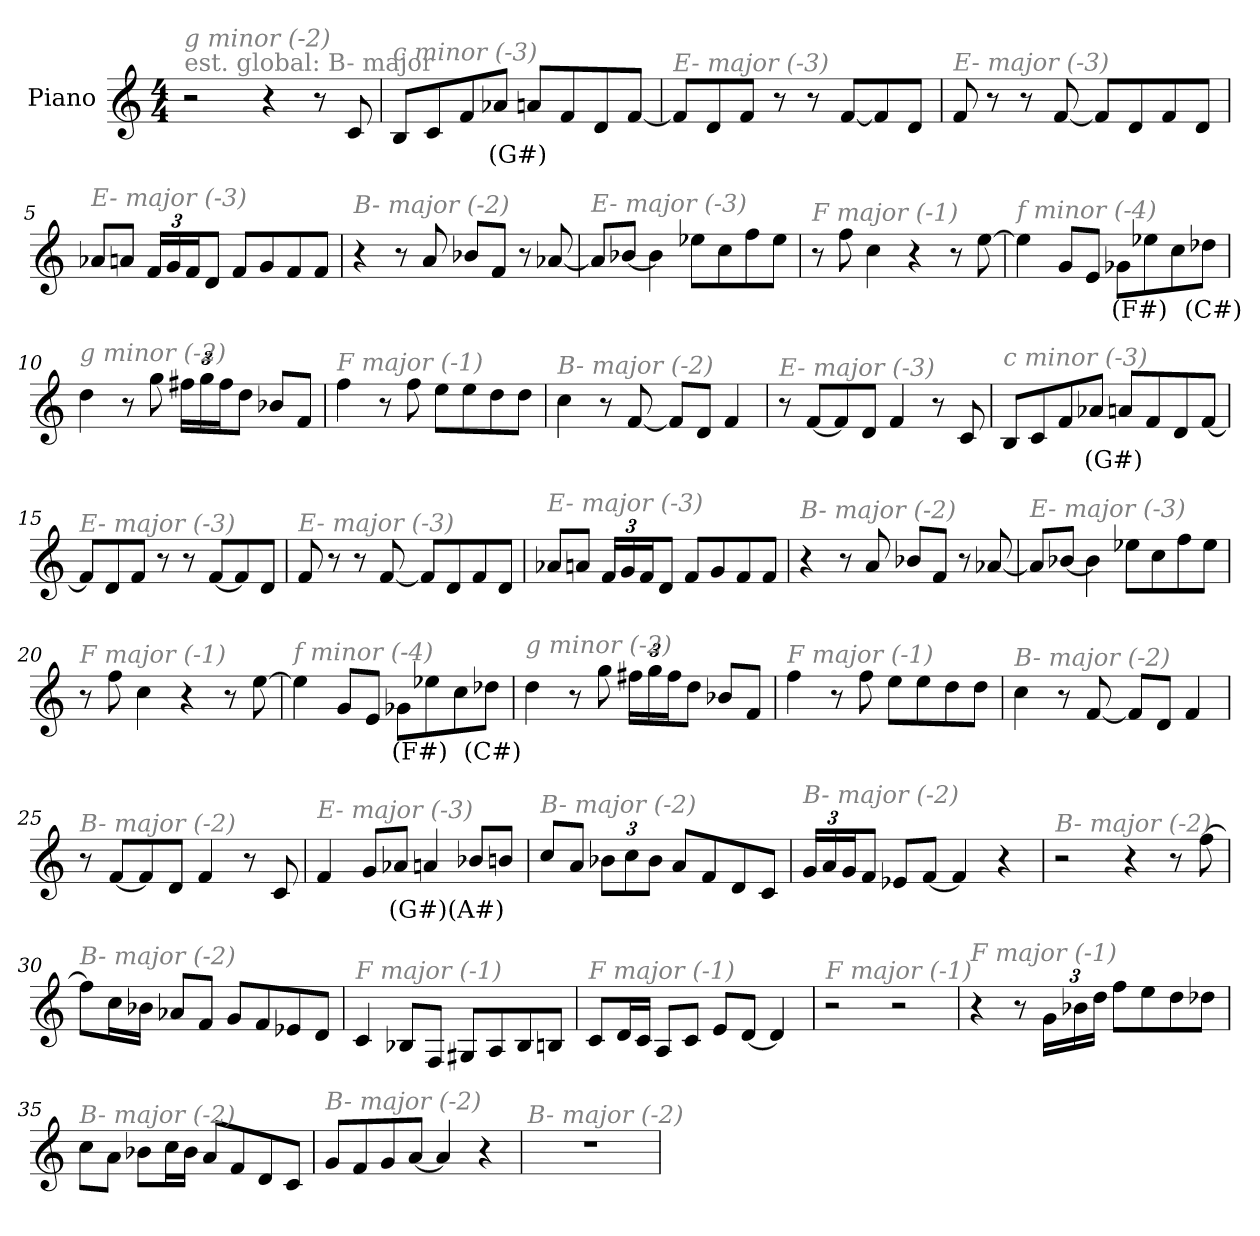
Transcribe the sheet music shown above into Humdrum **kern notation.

**kern	**text
*part1	*part1
*staff1	*staff1
*I"Piano	*
*I'Pno	*
*clefG2	*
*k[]	*
*M4/4	*
*MM165	*
=1	=1
!LO:TX:a:color=#808080:t=est. global&colon; B- major	!
!LO:TX:i:color=#808080:t=g minor (-2)	!
2r	.
4r	.
8r	.
8c/	.
=2	=2
!LO:TX:i:color=#808080:t=c minor (-3)	!
8B/L	.
8c/	.
8f/	.
8a-Xi/J	(G#)
8a/L	.
8f/	.
8d/	.
[8f/J	.
=3	=3
!LO:TX:i:color=#808080:t=E- major (-3)	!
8f/L]	.
8d/	.
8f/J	.
8r	.
8r	.
[8f/L	.
8f/]	.
8d/J	.
=4	=4
!LO:TX:i:color=#808080:t=E- major (-3)	!
8f/	.
8r	.
8r	.
[8f/	.
8f/L]	.
8d/	.
8f/	.
8d/J	.
!!LO:LB:g=z
=5	=5
!LO:TX:i:color=#808080:t=E- major (-3)	!
8a-X/L	.
8an/J	.
*Xbrackettup	*
24f/LL	.
24g/	.
24f/J	.
8d/J	.
8f/L	.
8g/	.
8f/	.
8f/J	.
=6	=6
!LO:TX:i:color=#808080:t=B- major (-2)	!
4r	.
8r	.
8a/	.
8b-X/L	.
8f/J	.
8r	.
[8a-X/	.
=7	=7
!LO:TX:i:color=#808080:t=E- major (-3)	!
8a-/L]	.
[8b-X/J	.
4b-\]	.
8ee-X\L	.
8cc\	.
8ff\	.
8ee-\J	.
=8	=8
!LO:TX:i:color=#808080:t=F major (-1)	!
8r	.
8ff\	.
4cc\	.
4r	.
8r	.
[8ee\	.
!!LO:LB:g=z
=9	=9
!LO:TX:i:color=#808080:t=f minor (-4)	!
4ee\]	.
8g/L	.
8e/J	.
8g-Xi\L	(F#)
8ee-X\	.
8cc\	.
8dd-Xi\J	(C#)
=10	=10
!LO:TX:i:color=#808080:t=g minor (-2)	!
4dd\	.
8r	.
8gg\	.
24ff#X\LL	.
24gg\	.
24ff#\J	.
8dd\J	.
8b-X/L	.
8f/J	.
=11	=11
!LO:TX:i:color=#808080:t=F major (-1)	!
4ff\	.
8r	.
8ff\	.
8ee\L	.
8ee\	.
8dd\	.
8dd\J	.
=12	=12
!LO:TX:i:color=#808080:t=B- major (-2)	!
4cc\	.
8r	.
[8f/	.
8f/L]	.
8d/J	.
4f/	.
!!LO:LB:g=z
=13	=13
!LO:TX:i:color=#808080:t=E- major (-3)	!
8r	.
[8f/L	.
8f/]	.
8d/J	.
4f/	.
8r	.
8c/	.
=14	=14
!LO:TX:i:color=#808080:t=c minor (-3)	!
8B/L	.
8c/	.
8f/	.
8a-Xi/J	(G#)
8a/L	.
8f/	.
8d/	.
[8f/J	.
=15	=15
!LO:TX:i:color=#808080:t=E- major (-3)	!
8f/L]	.
8d/	.
8f/J	.
8r	.
8r	.
[8f/L	.
8f/]	.
8d/J	.
=16	=16
!LO:TX:i:color=#808080:t=E- major (-3)	!
8f/	.
8r	.
8r	.
[8f/	.
8f/L]	.
8d/	.
8f/	.
8d/J	.
!!LO:LB:g=z
=17	=17
!LO:TX:i:color=#808080:t=E- major (-3)	!
8a-X/L	.
8an/J	.
24f/LL	.
24g/	.
24f/J	.
8d/J	.
8f/L	.
8g/	.
8f/	.
8f/J	.
=18	=18
!LO:TX:i:color=#808080:t=B- major (-2)	!
4r	.
8r	.
8a/	.
8b-X/L	.
8f/J	.
8r	.
[8a-X/	.
=19	=19
!LO:TX:i:color=#808080:t=E- major (-3)	!
8a-/L]	.
[8b-X/J	.
4b-\]	.
8ee-X\L	.
8cc\	.
8ff\	.
8ee-\J	.
=20	=20
!LO:TX:i:color=#808080:t=F major (-1)	!
8r	.
8ff\	.
4cc\	.
4r	.
8r	.
[8ee\	.
!!LO:LB:g=z
=21	=21
!LO:TX:i:color=#808080:t=f minor (-4)	!
4ee\]	.
8g/L	.
8e/J	.
8g-Xi\L	(F#)
8ee-X\	.
8cc\	.
8dd-Xi\J	(C#)
=22	=22
!LO:TX:i:color=#808080:t=g minor (-2)	!
4dd\	.
8r	.
8gg\	.
24ff#X\LL	.
24gg\	.
24ff#\J	.
8dd\J	.
8b-X/L	.
8f/J	.
=23	=23
!LO:TX:i:color=#808080:t=F major (-1)	!
4ff\	.
8r	.
8ff\	.
8ee\L	.
8ee\	.
8dd\	.
8dd\J	.
=24	=24
!LO:TX:i:color=#808080:t=B- major (-2)	!
4cc\	.
8r	.
[8f/	.
8f/L]	.
8d/J	.
4f/	.
!!LO:LB:g=z
=25	=25
!LO:TX:i:color=#808080:t=B- major (-2)	!
8r	.
[8f/L	.
8f/]	.
8d/J	.
4f/	.
8r	.
8c/	.
=26	=26
!LO:TX:i:color=#808080:t=E- major (-3)	!
4f/	.
8g/L	.
8a-Xi/J	(G#)
4a/	.
8b-Xi/L	(A#)
8b/J	.
=27	=27
!LO:TX:i:color=#808080:t=B- major (-2)	!
8cc/L	.
8a/J	.
12b-X\L	.
12cc\	.
12b-\J	.
8a/L	.
8f/	.
8d/	.
8c/J	.
=28	=28
!LO:TX:i:color=#808080:t=B- major (-2)	!
24g/LL	.
24a/	.
24g/J	.
8f/J	.
8e-X/L	.
[8f/J	.
4f/]	.
4r	.
=29	=29
!LO:TX:i:color=#808080:t=B- major (-2)	!
2r	.
4r	.
8r	.
[8ff\	.
!!LO:LB:g=z
=30	=30
!LO:TX:i:color=#808080:t=B- major (-2)	!
8ff\L]	.
16cc\L	.
16b-X\JJ	.
8a-X/L	.
8f/J	.
8g/L	.
8f/	.
8e-X/	.
8d/J	.
=31	=31
!LO:TX:i:color=#808080:t=F major (-1)	!
4c/	.
8B-X/L	.
8F/J	.
8G#X/L	.
8A/	.
8B-/	.
8Bn/J	.
=32	=32
!LO:TX:i:color=#808080:t=F major (-1)	!
8c/L	.
16d/L	.
16c/JJ	.
8A/L	.
8c/J	.
8e/L	.
[8d/J	.
4d/]	.
=33	=33
!LO:TX:i:color=#808080:t=F major (-1)	!
2r	.
2r	.
!!LO:LB:g=z
=34	=34
!LO:TX:i:color=#808080:t=F major (-1)	!
4r	.
8r	.
24g\LL	.
24b-X\	.
24dd\JJ	.
8ff\L	.
8ee\	.
8dd\	.
8dd-X\J	.
=35	=35
!LO:TX:i:color=#808080:t=B- major (-2)	!
8cc\L	.
8a\J	.
8b-X\L	.
16cc\L	.
16b-\JJ	.
8a/L	.
8f/	.
8d/	.
8c/J	.
=36	=36
!LO:TX:i:color=#808080:t=B- major (-2)	!
8g/L	.
8f/	.
8g/	.
[8a/J	.
4a/]	.
4r	.
=37	=37
!LO:TX:i:color=#808080:t=B- major (-2)	!
1r	.
=	=
*-	*-
